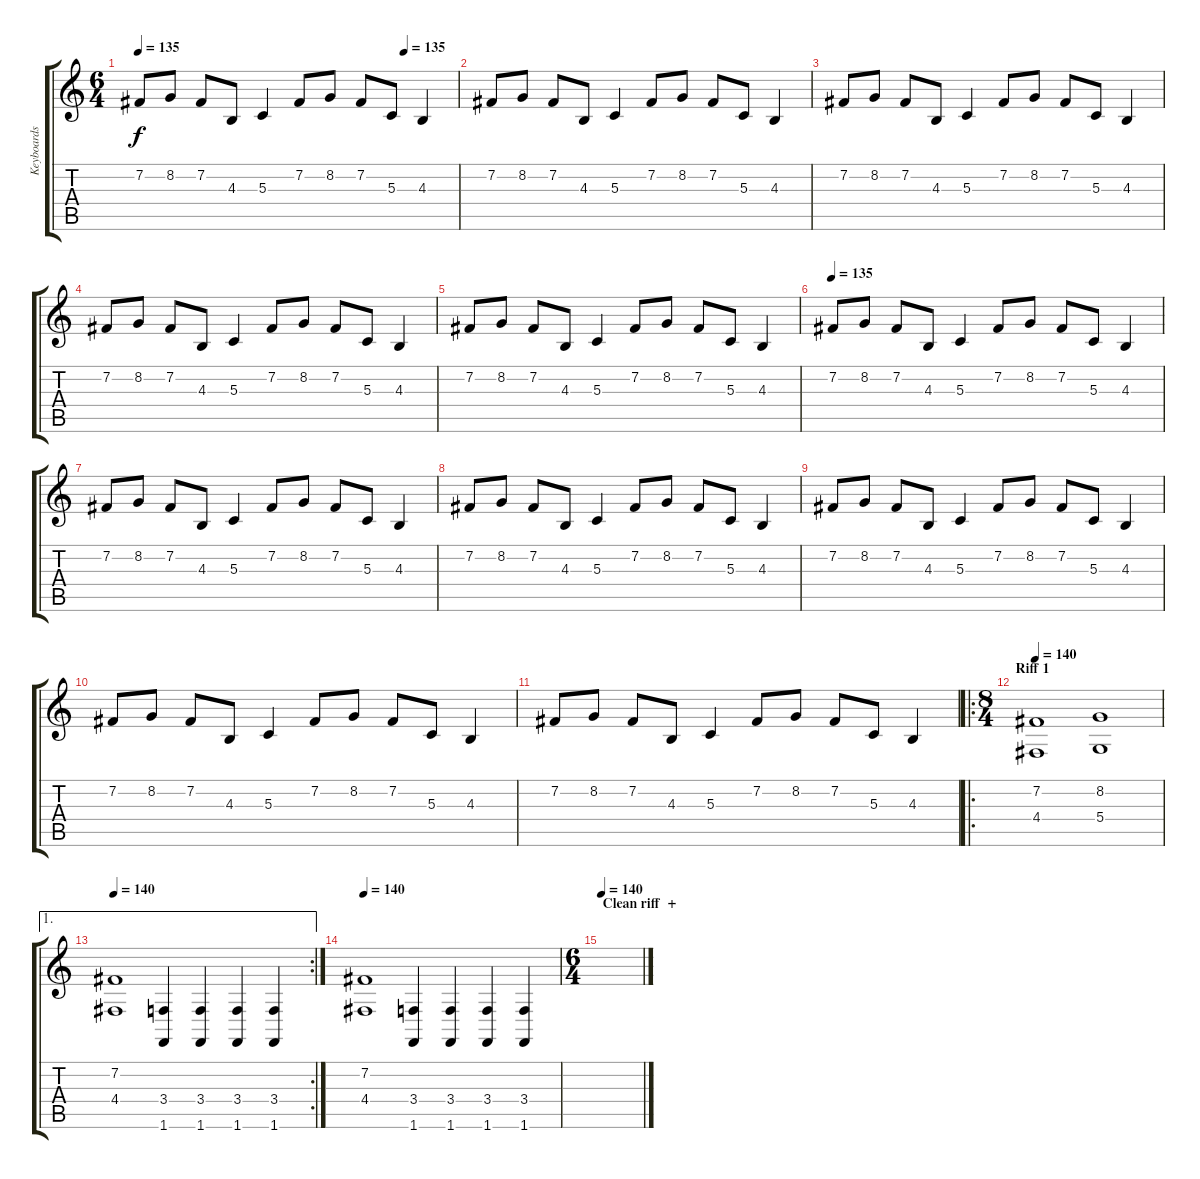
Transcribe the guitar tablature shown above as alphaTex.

\track ("Keyboards 2" "Keyboards ") {instrument synthstrings1}
\staff {score tabs}
\tuning (E4 B3 G3 D3 A2 E2) {hide}
\ts (6 4)
\tempo 135
\tempo (135 0.8333333333333334)
\clef g2
\ks c
7.2.8{dy f volume 15 instrument stringensemble1} 8.2.8 7.2.8 4.3.8 5.3.4 7.2.8 8.2.8 7.2.8 5.3.8 4.3.4 |
7.2.8{volume 15 instrument stringensemble1} 8.2.8 7.2.8 4.3.8 5.3.4 7.2.8 8.2.8 7.2.8 5.3.8 4.3.4 |
7.2.8{volume 15} 8.2.8 7.2.8 4.3.8 5.3.4 7.2.8 8.2.8 7.2.8 5.3.8 4.3.4 |
7.2.8{volume 15 instrument stringensemble1} 8.2.8 7.2.8 4.3.8 5.3.4 7.2.8 8.2.8 7.2.8 5.3.8 4.3.4 |
7.2.8{volume 15} 8.2.8 7.2.8 4.3.8 5.3.4 7.2.8 8.2.8 7.2.8 5.3.8 4.3.4 |
\tempo 135
7.2.8{volume 15 instrument stringensemble1} 8.2.8 7.2.8 4.3.8 5.3.4 7.2.8 8.2.8 7.2.8 5.3.8 4.3.4 |
7.2.8{volume 15} 8.2.8 7.2.8 4.3.8 5.3.4 7.2.8 8.2.8 7.2.8 5.3.8 4.3.4 |
7.2.8{volume 15 instrument stringensemble1} 8.2.8 7.2.8 4.3.8 5.3.4 7.2.8 8.2.8 7.2.8 5.3.8 4.3.4 |
7.2.8{volume 15} 8.2.8 7.2.8 4.3.8 5.3.4 7.2.8 8.2.8 7.2.8 5.3.8 4.3.4 |
7.2.8{volume 15} 8.2.8 7.2.8 4.3.8 5.3.4 7.2.8 8.2.8 7.2.8 5.3.8 4.3.4 |
7.2.8{volume 15 instrument stringensemble1} 8.2.8 7.2.8 4.3.8 5.3.4 7.2.8 8.2.8 7.2.8 5.3.8 4.3.4 |
\ro
\ts (8 4)
\section ("" "Riff 1")
\tempo 140
(7.2 4.4).1{volume 12 instrument stringensemble1} (8.2 5.4).1 |
\ae 1
\rc 2
\tempo 140
(7.2 4.4).1 (3.4 1.6).4 (3.4 1.6).4 (3.4 1.6).4 (3.4 1.6).4 |
\tempo 140
(7.2 4.4).1{instrument stringensemble1} (3.4 1.6).4 (3.4 1.6).4 (3.4 1.6).4 (3.4 1.6).4 |
\ts (6 4)
\section ("" "Clean riff  +")
\tempo 140
